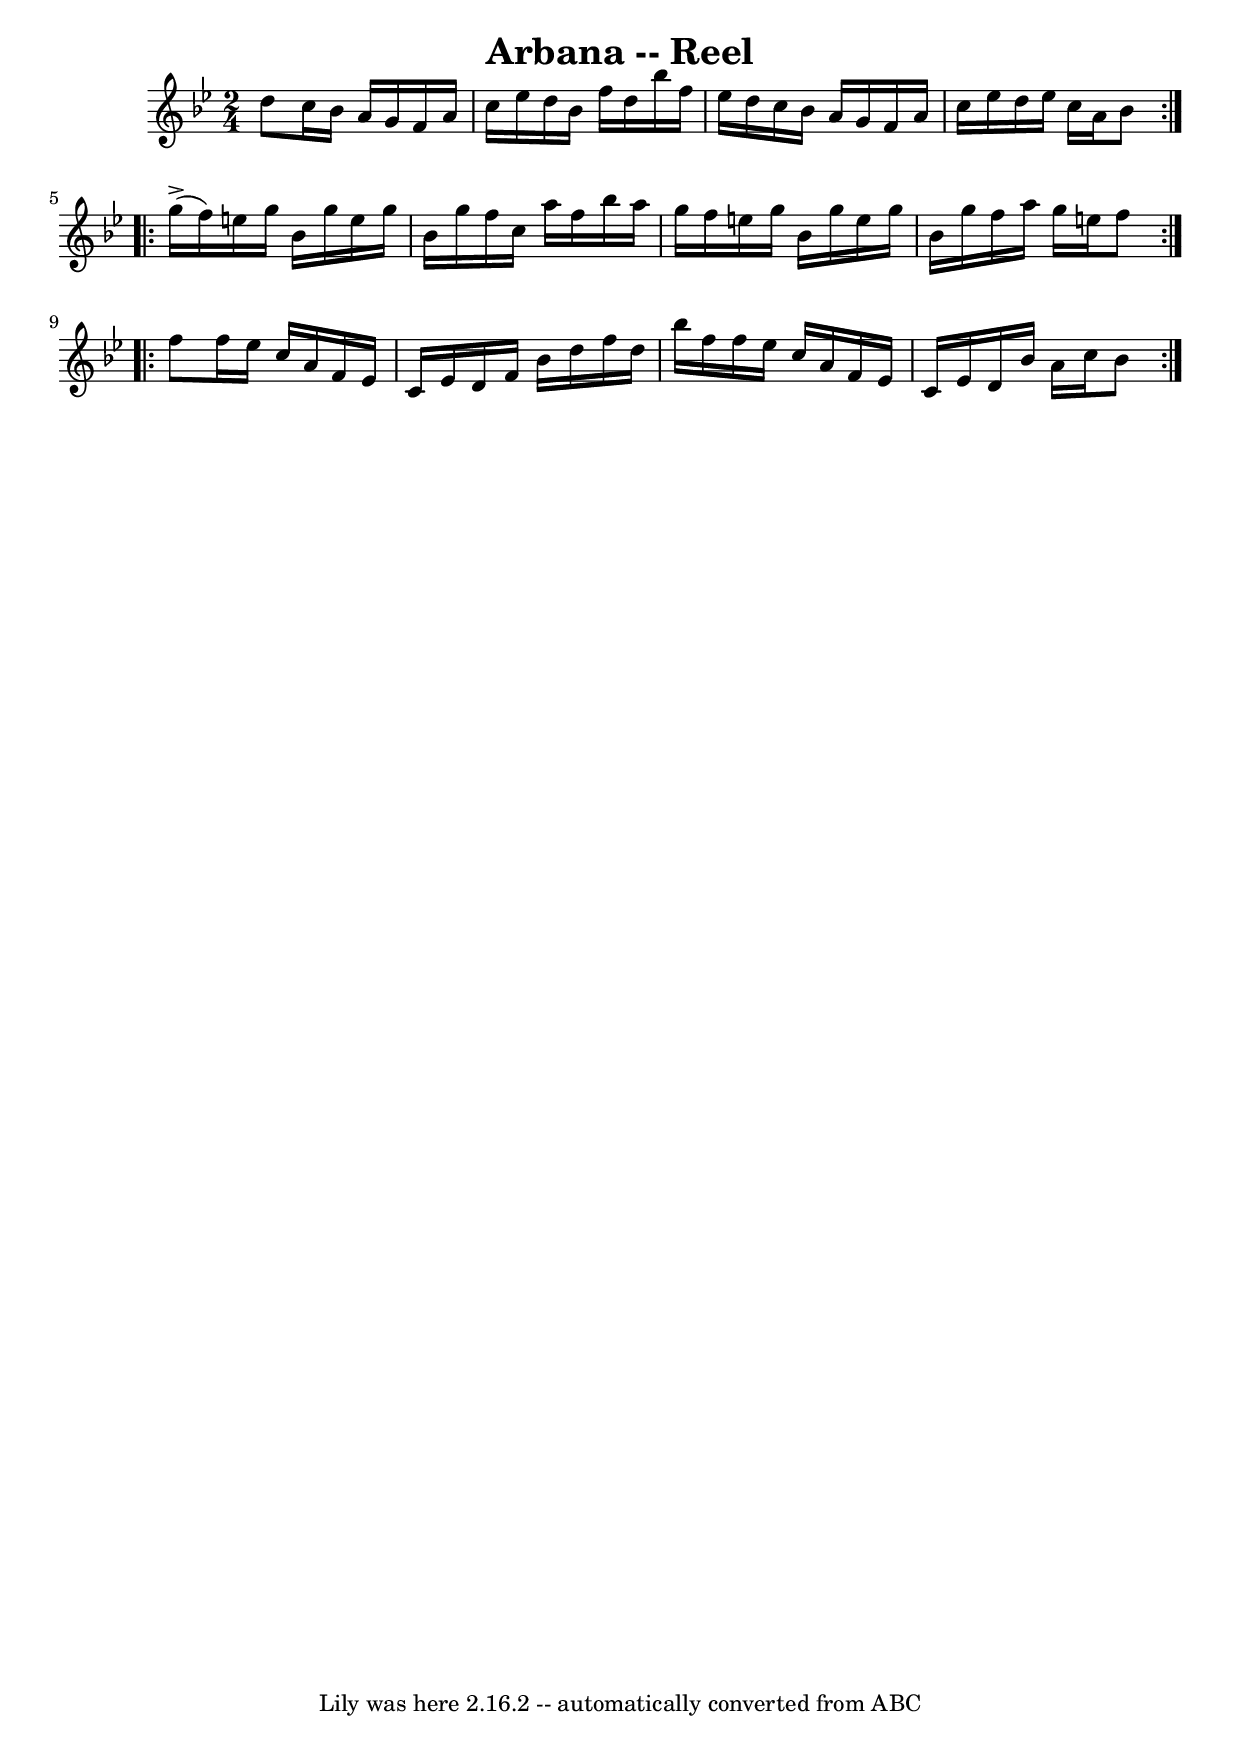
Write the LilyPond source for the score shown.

\version "2.16.2"
\include "Mammoth.ily"
\header {
  %% book = "Ryan's Mammoth Collection"
  crossRefNumber = "1"
  footnotes = ""
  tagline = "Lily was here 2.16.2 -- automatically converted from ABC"
  title = "Arbana -- Reel"

}
voicedefault =  {



  \repeat volta 2 {

    \time 2/4 
    \key bes \major d''8  |
    c''16 bes'16 a'16 g'16  
    f'16 a'16 c''16 ees''16    |
    d''16 bes'16 f''16    
    d''16 bes''16 f''16 ees''16 d''16    |
    c''16 bes'16    
    a'16 g'16 f'16 a'16 c''16 ees''16    |
    d''16 ees''16 
    c''16 a'16 bes'8    
  } 
  \repeat volta 2 {
    g''16^\accent(f''16) |
    e''16 g''16 bes'16 g''16 e''16 g''16 bes'16    
    g''16    |
    f''16 c''16 a''16 f''16 bes''16 a''16    
    g''16 f''16    |
    e''16 g''16 bes'16 g''16 e''16    
    g''16 bes'16 g''16    |
    f''16 a''16 g''16 e''16 f''8 
    
  } 
  \repeat volta 2 {
    f''8  |
    f''16 ees''16 c''16 a'16    
    f'16 ees'16 c'16 ees'16    |
    d'16 f'16 bes'16 d''16  
    f''16 d''16 bes''16 f''16    |
    f''16 ees''16 c''16    
    a'16 f'16 ees'16 c'16 ees'16    |
    d'16 bes'16 a'16   
    c''16 bes'8    
  }   

}

\score{
  <<

    \context Staff="default"
    {
      \voicedefault 
      
    }

  >>
  \layout {
    
  }
  \midi {
  }

}
